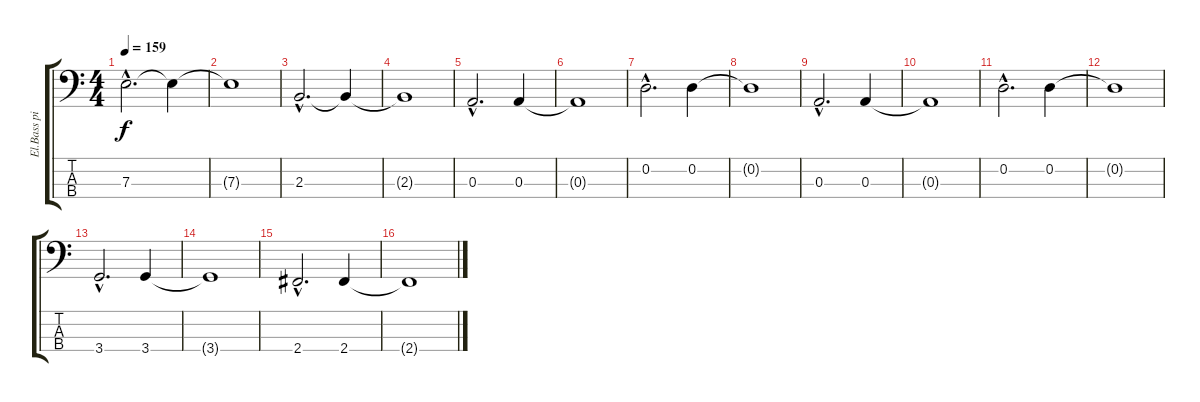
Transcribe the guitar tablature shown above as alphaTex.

\track ("El.Bass pick" "El.Bass pi") {instrument electricbasspick}
\staff {score tabs}
\tuning (G2 D2 A1 E1) {hide}
\ts (4 4)
\tempo 159
\clef f4
\ks c
7.3{hac}.2{d dy f} 7.3{t}.4 |
7.3{t}.1 |
2.3{hac}.2{d} 2.3{t}.4 |
2.3{t}.1 |
0.3{hac}.2{d} 0.3.4 |
0.3{t}.1 |
0.2{hac}.2{d} 0.2.4 |
0.2{t}.1 |
0.3{hac}.2{d} 0.3.4 |
0.3{t}.1 |
0.2{hac}.2{d} 0.2.4 |
0.2{t}.1 |
3.4{hac}.2{d} 3.4.4 |
3.4{t}.1 |
2.4{hac}.2{d} 2.4.4 |
2.4{t}.1
